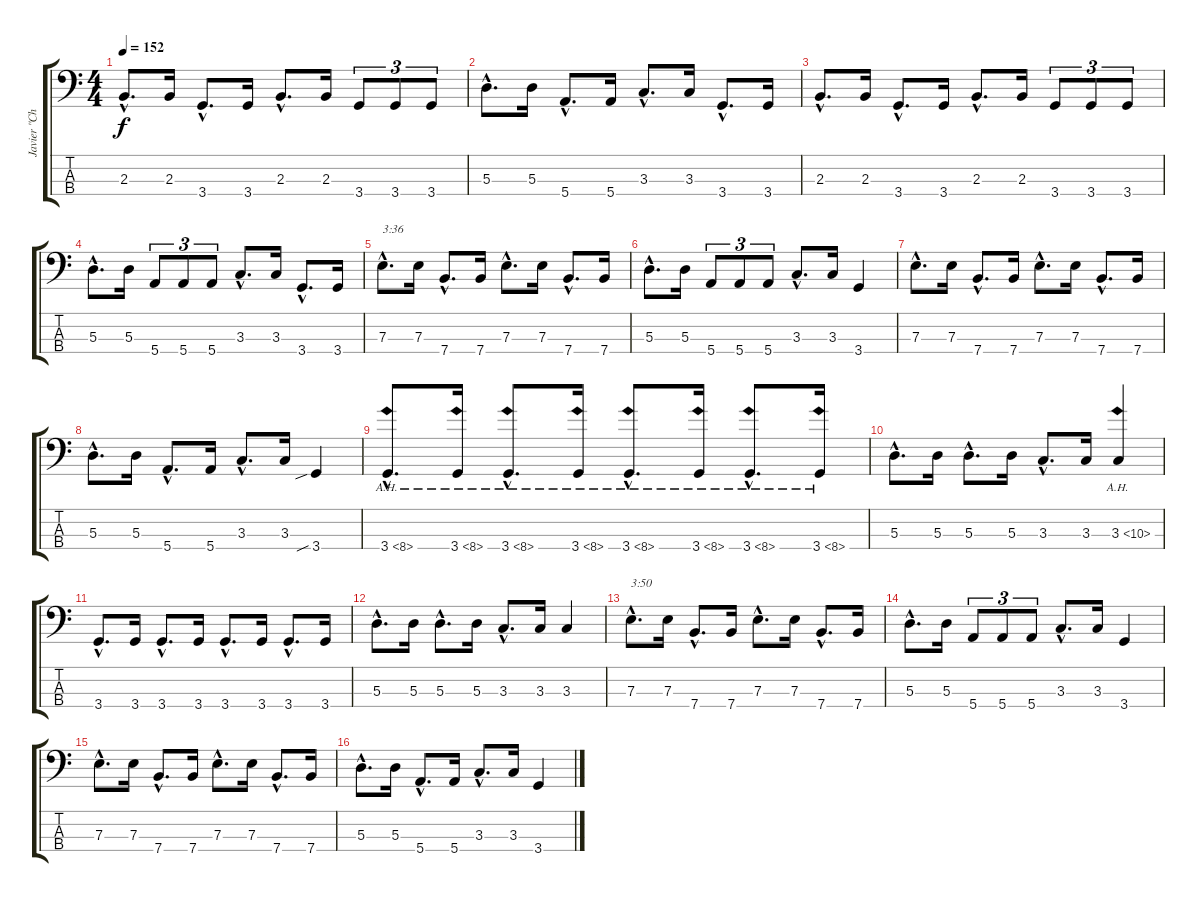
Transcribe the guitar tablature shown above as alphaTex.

\track ("Javier \"Chilly\" Alvarez" "Javier \"Ch") {instrument electricbassfinger}
\staff {score tabs}
\tuning (G2 D2 A1 E1) {hide}
\ts (4 4)
\tempo 152
\clef f4
\ks c
2.3{hac}.8{d dy f instrument lead8bassandlead} 2.3.16 3.4{hac}.8{d} 3.4.16 2.3{hac}.8{d} 2.3.16 3.4.8{tu (3 2)} 3.4.8{tu (3 2)} 3.4.8{tu (3 2)} |
5.3{hac}.8{d} 5.3.16 5.4{hac}.8{d} 5.4.16 3.3{hac}.8{d} 3.3.16 3.4{hac}.8{d} 3.4.16 |
2.3{hac}.8{d} 2.3.16 3.4{hac}.8{d} 3.4.16 2.3{hac}.8{d} 2.3.16 3.4.8{tu (3 2)} 3.4.8{tu (3 2)} 3.4.8{tu (3 2)} |
5.3{hac}.8{d} 5.3.16 5.4.8{tu (3 2)} 5.4.8{tu (3 2)} 5.4.8{tu (3 2)} 3.3{hac}.8{d} 3.3.16 3.4{hac}.8{d} 3.4.16 |
7.3{hac}.8{d txt "3:36"} 7.3.16 7.4{hac}.8{d} 7.4.16 7.3{hac}.8{d} 7.3.16 7.4{hac}.8{d} 7.4.16 |
5.3{hac}.8{d} 5.3.16 5.4.8{tu (3 2)} 5.4.8{tu (3 2)} 5.4.8{tu (3 2)} 3.3{hac}.8{d} 3.3.16 3.4.4 |
7.3{hac}.8{d} 7.3.16 7.4{hac}.8{d} 7.4.16 7.3{hac}.8{d} 7.3.16 7.4{hac}.8{d} 7.4.16 |
5.3{hac}.8{d} 5.3.16 5.4{hac}.8{d} 5.4.16 3.3{hac}.8{d} 3.3.16 3.4{sib}.4 |
3.4{ah 5 hac}.8{d} 3.4{ah 5}.16 3.4{ah 5 hac}.8{d} 3.4{ah 5}.16 3.4{ah 5 hac}.8{d} 3.4{ah 5}.16 3.4{ah 5 hac}.8{d} 3.4{ah 5}.16 |
5.3{hac}.8{d} 5.3.16 5.3{hac}.8{d} 5.3.16 3.3{hac}.8{d} 3.3.16 3.3{ah 7}.4 |
3.4{hac}.8{d} 3.4.16 3.4{hac}.8{d} 3.4.16 3.4{hac}.8{d} 3.4.16 3.4{hac}.8{d} 3.4.16 |
5.3{hac}.8{d} 5.3.16 5.3{hac}.8{d} 5.3.16 3.3{hac}.8{d} 3.3.16 3.3.4 |
7.3{hac}.8{d txt "3:50"} 7.3.16 7.4{hac}.8{d} 7.4.16 7.3{hac}.8{d} 7.3.16 7.4{hac}.8{d} 7.4.16 |
5.3{hac}.8{d} 5.3.16 5.4.8{tu (3 2)} 5.4.8{tu (3 2)} 5.4.8{tu (3 2)} 3.3{hac}.8{d} 3.3.16 3.4.4 |
7.3{hac}.8{d} 7.3.16 7.4{hac}.8{d} 7.4.16 7.3{hac}.8{d} 7.3.16 7.4{hac}.8{d} 7.4.16 |
5.3{hac}.8{d} 5.3.16 5.4{hac}.8{d} 5.4.16 3.3{hac}.8{d} 3.3.16 3.4.4
